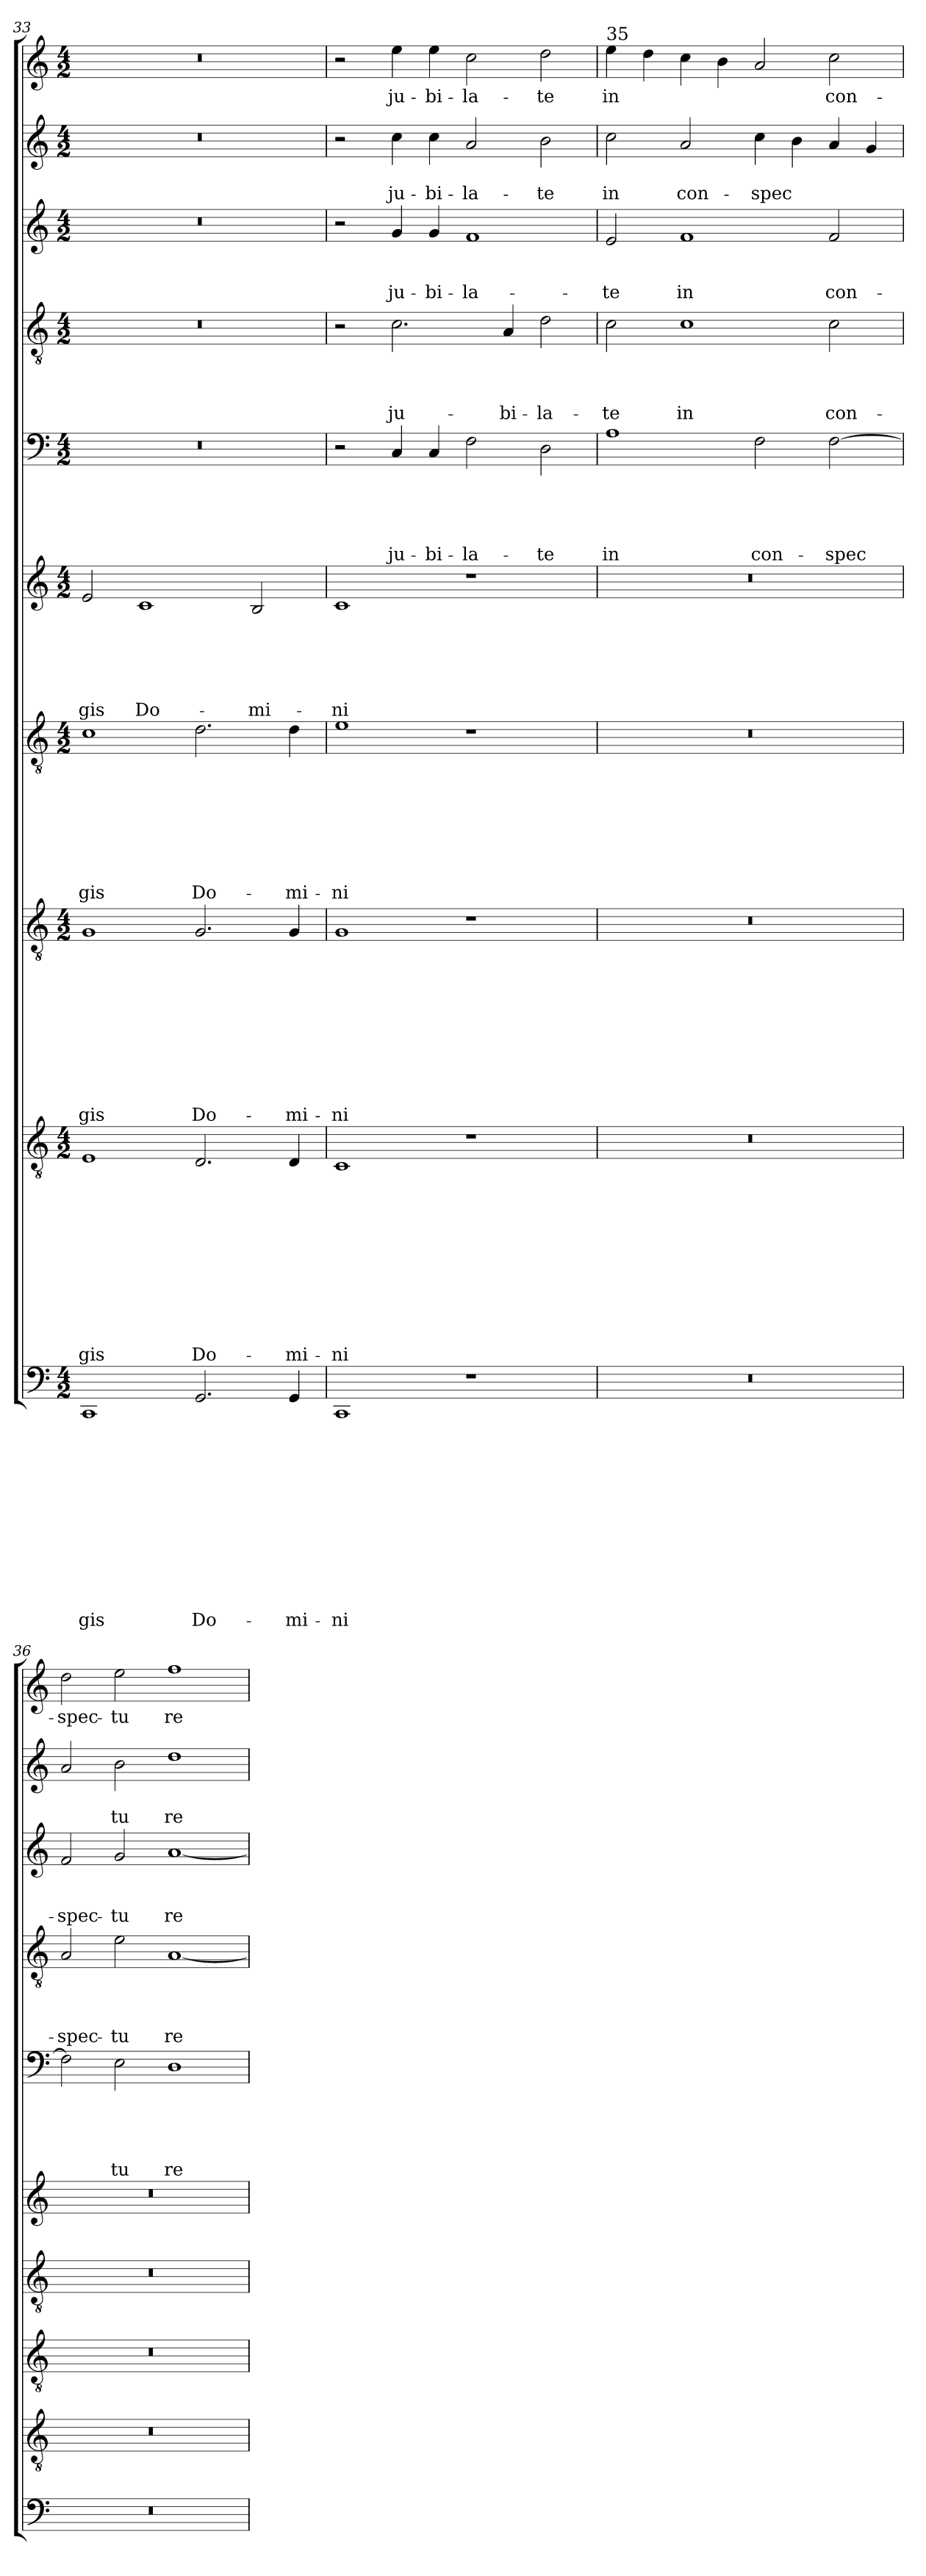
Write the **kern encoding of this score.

**kern	**text	**text	**text	**text	**text	**text	**text	**text	**text	**text	**text	**text	**kern	**text	**text	**text	**text	**text	**text	**text	**text	**text	**text	**text	**kern	**text	**text	**text	**text	**text	**text	**text	**text	**text	**text	**kern	**text	**text	**text	**text	**text	**text	**text	**text	**kern	**text	**text	**text	**text	**text	**text	**kern	**text	**text	**text	**text	**text	**kern	**text	**text	**text	**text	**kern	**text	**text	**text	**kern	**text	**text	**kern	**text
*part10	*part10	*part10	*part10	*part10	*part10	*part10	*part10	*part10	*part10	*part10	*part10	*part10	*part9	*part9	*part9	*part9	*part9	*part9	*part9	*part9	*part9	*part9	*part9	*part9	*part8	*part8	*part8	*part8	*part8	*part8	*part8	*part8	*part8	*part8	*part8	*part7	*part7	*part7	*part7	*part7	*part7	*part7	*part7	*part7	*part6	*part6	*part6	*part6	*part6	*part6	*part6	*part5	*part5	*part5	*part5	*part5	*part5	*part4	*part4	*part4	*part4	*part4	*part3	*part3	*part3	*part3	*part2	*part2	*part2	*part1	*part1
*staff10	*staff10	*staff10	*staff10	*staff10	*staff10	*staff10	*staff10	*staff10	*staff10	*staff10	*staff10	*staff10	*staff9	*staff9	*staff9	*staff9	*staff9	*staff9	*staff9	*staff9	*staff9	*staff9	*staff9	*staff9	*staff8	*staff8	*staff8	*staff8	*staff8	*staff8	*staff8	*staff8	*staff8	*staff8	*staff8	*staff7	*staff7	*staff7	*staff7	*staff7	*staff7	*staff7	*staff7	*staff7	*staff6	*staff6	*staff6	*staff6	*staff6	*staff6	*staff6	*staff5	*staff5	*staff5	*staff5	*staff5	*staff5	*staff4	*staff4	*staff4	*staff4	*staff4	*staff3	*staff3	*staff3	*staff3	*staff2	*staff2	*staff2	*staff1	*staff1
!!LO:PB:g=z
*clefF4	*	*	*	*	*	*	*	*	*	*	*	*	*clefGv2	*	*	*	*	*	*	*	*	*	*	*	*clefGv2	*	*	*	*	*	*	*	*	*	*	*clefGv2	*	*	*	*	*	*	*	*	*clefG2	*	*	*	*	*	*	*clefF4	*	*	*	*	*	*clefGv2	*	*	*	*	*clefG2	*	*	*	*clefG2	*	*	*clefG2	*
*k[]	*	*	*	*	*	*	*	*	*	*	*	*	*k[]	*	*	*	*	*	*	*	*	*	*	*	*k[]	*	*	*	*	*	*	*	*	*	*	*k[]	*	*	*	*	*	*	*	*	*k[]	*	*	*	*	*	*	*k[]	*	*	*	*	*	*k[]	*	*	*	*	*k[]	*	*	*	*k[]	*	*	*k[]	*
*C:	*	*	*	*	*	*	*	*	*	*	*	*	*C:	*	*	*	*	*	*	*	*	*	*	*	*C:	*	*	*	*	*	*	*	*	*	*	*C:	*	*	*	*	*	*	*	*	*C:	*	*	*	*	*	*	*C:	*	*	*	*	*	*C:	*	*	*	*	*C:	*	*	*	*C:	*	*	*C:	*
*M4/2	*	*	*	*	*	*	*	*	*	*	*	*	*M4/2	*	*	*	*	*	*	*	*	*	*	*	*M4/2	*	*	*	*	*	*	*	*	*	*	*M4/2	*	*	*	*	*	*	*	*	*M4/2	*	*	*	*	*	*	*M4/2	*	*	*	*	*	*M4/2	*	*	*	*	*M4/2	*	*	*	*M4/2	*	*	*M4/2	*
=33	=33	=33	=33	=33	=33	=33	=33	=33	=33	=33	=33	=33	=33	=33	=33	=33	=33	=33	=33	=33	=33	=33	=33	=33	=33	=33	=33	=33	=33	=33	=33	=33	=33	=33	=33	=33	=33	=33	=33	=33	=33	=33	=33	=33	=33	=33	=33	=33	=33	=33	=33	=33	=33	=33	=33	=33	=33	=33	=33	=33	=33	=33	=33	=33	=33	=33	=33	=33	=33	=33	=33
!	!	!	!	!	!	!	!	!	!	!	!	!LO:LY:b	!	!	!	!	!	!	!	!	!	!	!	!LO:LY:b	!	!	!	!	!	!	!	!	!	!	!LO:LY:b	!	!	!	!	!	!	!	!	!LO:LY:b	!	!	!	!	!	!	!LO:LY:b	!	!	!	!	!	!	!	!	!	!	!	!	!	!	!	!	!	!	!	!
1CC	.	.	.	.	.	.	.	.	.	.	.	-­gis	1E	.	.	.	.	.	.	.	.	.	.	-­gis	1G	.	.	.	.	.	.	.	.	.	-­gis	1c	.	.	.	.	.	.	.	­gis	2e/	.	.	.	.	.	-­gis	0r	.	.	.	.	.	0r	.	.	.	.	0r	.	.	.	0r	.	.	0r	.
!	!	!	!	!	!	!	!	!	!	!	!	!	!	!	!	!	!	!	!	!	!	!	!	!	!	!	!	!	!	!	!	!	!	!	!	!	!	!	!	!	!	!	!	!	!	!	!	!	!	!	!LO:LY:b	!	!	!	!	!	!	!	!	!	!	!	!	!	!	!	!	!	!	!	!
.	.	.	.	.	.	.	.	.	.	.	.	.	.	.	.	.	.	.	.	.	.	.	.	.	.	.	.	.	.	.	.	.	.	.	.	.	.	.	.	.	.	.	.	.	1c	.	.	.	.	.	Do-	.	.	.	.	.	.	.	.	.	.	.	.	.	.	.	.	.	.	.	.
!	!	!	!	!	!	!	!	!	!	!	!	!LO:LY:b	!	!	!	!	!	!	!	!	!	!	!	!LO:LY:b	!	!	!	!	!	!	!	!	!	!	!LO:LY:b	!	!	!	!	!	!	!	!	!LO:LY:b	!	!	!	!	!	!	!	!	!	!	!	!	!	!	!	!	!	!	!	!	!	!	!	!	!	!	!
2.GG/	.	.	.	.	.	.	.	.	.	.	.	Do-	2.D/	.	.	.	.	.	.	.	.	.	.	Do-	2.G/	.	.	.	.	.	.	.	.	.	Do-	2.d\	.	.	.	.	.	.	.	Do-	.	.	.	.	.	.	.	.	.	.	.	.	.	.	.	.	.	.	.	.	.	.	.	.	.	.	.
!	!	!	!	!	!	!	!	!	!	!	!	!	!	!	!	!	!	!	!	!	!	!	!	!	!	!	!	!	!	!	!	!	!	!	!	!	!	!	!	!	!	!	!	!	!	!	!	!	!	!	!LO:LY:b	!	!	!	!	!	!	!	!	!	!	!	!	!	!	!	!	!	!	!	!
.	.	.	.	.	.	.	.	.	.	.	.	.	.	.	.	.	.	.	.	.	.	.	.	.	.	.	.	.	.	.	.	.	.	.	.	.	.	.	.	.	.	.	.	.	2B/	.	.	.	.	.	-mi-	.	.	.	.	.	.	.	.	.	.	.	.	.	.	.	.	.	.	.	.
!	!	!	!	!	!	!	!	!	!	!	!	!LO:LY:b	!	!	!	!	!	!	!	!	!	!	!	!LO:LY:b	!	!	!	!	!	!	!	!	!	!	!LO:LY:b	!	!	!	!	!	!	!	!	!LO:LY:b	!	!	!	!	!	!	!	!	!	!	!	!	!	!	!	!	!	!	!	!	!	!	!	!	!	!	!
4GG/	.	.	.	.	.	.	.	.	.	.	.	-mi-	4D/	.	.	.	.	.	.	.	.	.	.	-mi-	4G/	.	.	.	.	.	.	.	.	.	-mi-	4d\	.	.	.	.	.	.	.	-mi-	.	.	.	.	.	.	.	.	.	.	.	.	.	.	.	.	.	.	.	.	.	.	.	.	.	.	.
=34	=34	=34	=34	=34	=34	=34	=34	=34	=34	=34	=34	=34	=34	=34	=34	=34	=34	=34	=34	=34	=34	=34	=34	=34	=34	=34	=34	=34	=34	=34	=34	=34	=34	=34	=34	=34	=34	=34	=34	=34	=34	=34	=34	=34	=34	=34	=34	=34	=34	=34	=34	=34	=34	=34	=34	=34	=34	=34	=34	=34	=34	=34	=34	=34	=34	=34	=34	=34	=34	=34	=34
!	!	!	!	!	!	!	!	!	!	!	!	!LO:LY:b	!	!	!	!	!	!	!	!	!	!	!	!LO:LY:b	!	!	!	!	!	!	!	!	!	!	!LO:LY:b	!	!	!	!	!	!	!	!	!LO:LY:b	!	!	!	!	!	!	!LO:LY:b	!	!	!	!	!	!	!	!	!	!	!	!	!	!	!	!	!	!	!	!
1CC	.	.	.	.	.	.	.	.	.	.	.	-ni	1C	.	.	.	.	.	.	.	.	.	.	-ni	1G	.	.	.	.	.	.	.	.	.	-ni	1e	.	.	.	.	.	.	.	-ni	1c	.	.	.	.	.	-ni	2r	.	.	.	.	.	2r	.	.	.	.	2r	.	.	.	2r	.	.	2r	.
!	!	!	!	!	!	!	!	!	!	!	!	!	!	!	!	!	!	!	!	!	!	!	!	!	!	!	!	!	!	!	!	!	!	!	!	!	!	!	!	!	!	!	!	!	!	!	!	!	!	!	!	!	!	!	!	!	!LO:LY:b	!	!	!	!	!LO:LY:b	!	!	!	!LO:LY:b	!	!	!LO:LY:b	!	!LO:LY:b
.	.	.	.	.	.	.	.	.	.	.	.	.	.	.	.	.	.	.	.	.	.	.	.	.	.	.	.	.	.	.	.	.	.	.	.	.	.	.	.	.	.	.	.	.	.	.	.	.	.	.	.	4C/	.	.	.	.	ju-	2.c\	.	.	.	ju-	4g/	.	.	ju-	4cc\	.	ju-	4ee\	ju-
!	!	!	!	!	!	!	!	!	!	!	!	!	!	!	!	!	!	!	!	!	!	!	!	!	!	!	!	!	!	!	!	!	!	!	!	!	!	!	!	!	!	!	!	!	!	!	!	!	!	!	!	!	!	!	!	!	!LO:LY:b	!	!	!	!	!	!	!	!	!LO:LY:b	!	!	!LO:LY:b	!	!LO:LY:b
.	.	.	.	.	.	.	.	.	.	.	.	.	.	.	.	.	.	.	.	.	.	.	.	.	.	.	.	.	.	.	.	.	.	.	.	.	.	.	.	.	.	.	.	.	.	.	.	.	.	.	.	4C/	.	.	.	.	-bi-	.	.	.	.	.	4g/	.	.	-bi-	4cc\	.	-bi-	4ee\	-bi-
!	!	!	!	!	!	!	!	!	!	!	!	!	!	!	!	!	!	!	!	!	!	!	!	!	!	!	!	!	!	!	!	!	!	!	!	!	!	!	!	!	!	!	!	!	!	!	!	!	!	!	!	!	!	!	!	!	!LO:LY:b	!	!	!	!	!	!	!	!	!LO:LY:b	!	!	!LO:LY:b	!	!LO:LY:b
1r	.	.	.	.	.	.	.	.	.	.	.	.	1r	.	.	.	.	.	.	.	.	.	.	.	1r	.	.	.	.	.	.	.	.	.	.	1r	.	.	.	.	.	.	.	.	1r	.	.	.	.	.	.	2F\	.	.	.	.	-la-	.	.	.	.	.	1f	.	.	-la-	2a/	.	-la-	2cc\	-la-
!	!	!	!	!	!	!	!	!	!	!	!	!	!	!	!	!	!	!	!	!	!	!	!	!	!	!	!	!	!	!	!	!	!	!	!	!	!	!	!	!	!	!	!	!	!	!	!	!	!	!	!	!	!	!	!	!	!	!	!	!	!	!LO:LY:b	!	!	!	!	!	!	!	!	!
.	.	.	.	.	.	.	.	.	.	.	.	.	.	.	.	.	.	.	.	.	.	.	.	.	.	.	.	.	.	.	.	.	.	.	.	.	.	.	.	.	.	.	.	.	.	.	.	.	.	.	.	.	.	.	.	.	.	4A/	.	.	.	-bi-	.	.	.	.	.	.	.	.	.
!	!	!	!	!	!	!	!	!	!	!	!	!	!	!	!	!	!	!	!	!	!	!	!	!	!	!	!	!	!	!	!	!	!	!	!	!	!	!	!	!	!	!	!	!	!	!	!	!	!	!	!	!	!	!	!	!	!LO:LY:b	!	!	!	!	!LO:LY:b	!	!	!	!	!	!	!LO:LY:b	!	!LO:LY:b
.	.	.	.	.	.	.	.	.	.	.	.	.	.	.	.	.	.	.	.	.	.	.	.	.	.	.	.	.	.	.	.	.	.	.	.	.	.	.	.	.	.	.	.	.	.	.	.	.	.	.	.	2D\	.	.	.	.	-te	2d\	.	.	.	-la-	.	.	.	.	2b\	.	-te	2dd\	-te
=35	=35	=35	=35	=35	=35	=35	=35	=35	=35	=35	=35	=35	=35	=35	=35	=35	=35	=35	=35	=35	=35	=35	=35	=35	=35	=35	=35	=35	=35	=35	=35	=35	=35	=35	=35	=35	=35	=35	=35	=35	=35	=35	=35	=35	=35	=35	=35	=35	=35	=35	=35	=35	=35	=35	=35	=35	=35	=35	=35	=35	=35	=35	=35	=35	=35	=35	=35	=35	=35	=35	=35
!	!	!	!	!	!	!	!	!	!	!	!	!	!	!	!	!	!	!	!	!	!	!	!	!	!	!	!	!	!	!	!	!	!	!	!	!	!	!	!	!	!	!	!	!	!	!	!	!	!	!	!	!	!	!	!	!	!	!	!	!	!	!	!	!	!	!	!	!	!	!LO:TX:a:t=35	!
!	!	!	!	!	!	!	!	!	!	!	!	!	!	!	!	!	!	!	!	!	!	!	!	!	!	!	!	!	!	!	!	!	!	!	!	!	!	!	!	!	!	!	!	!	!	!	!	!	!	!	!	!	!	!	!	!	!LO:LY:b	!	!	!	!	!LO:LY:b	!	!	!	!LO:LY:b	!	!	!LO:LY:b	!	!LO:LY:b
0r	.	.	.	.	.	.	.	.	.	.	.	.	0r	.	.	.	.	.	.	.	.	.	.	.	0r	.	.	.	.	.	.	.	.	.	.	0r	.	.	.	.	.	.	.	.	0r	.	.	.	.	.	.	1A	.	.	.	.	in	2c\	.	.	.	-te	2e/	.	.	-te	2cc\	.	in	4ee\	in
.	.	.	.	.	.	.	.	.	.	.	.	.	.	.	.	.	.	.	.	.	.	.	.	.	.	.	.	.	.	.	.	.	.	.	.	.	.	.	.	.	.	.	.	.	.	.	.	.	.	.	.	.	.	.	.	.	.	.	.	.	.	.	.	.	.	.	.	.	.	4dd\	.
!	!	!	!	!	!	!	!	!	!	!	!	!	!	!	!	!	!	!	!	!	!	!	!	!	!	!	!	!	!	!	!	!	!	!	!	!	!	!	!	!	!	!	!	!	!	!	!	!	!	!	!	!	!	!	!	!	!	!	!	!	!	!LO:LY:b	!	!	!	!LO:LY:b	!	!	!LO:LY:b	!	!
.	.	.	.	.	.	.	.	.	.	.	.	.	.	.	.	.	.	.	.	.	.	.	.	.	.	.	.	.	.	.	.	.	.	.	.	.	.	.	.	.	.	.	.	.	.	.	.	.	.	.	.	.	.	.	.	.	.	1c	.	.	.	in	1f	.	.	in	2a/	.	con-	4cc\	.
.	.	.	.	.	.	.	.	.	.	.	.	.	.	.	.	.	.	.	.	.	.	.	.	.	.	.	.	.	.	.	.	.	.	.	.	.	.	.	.	.	.	.	.	.	.	.	.	.	.	.	.	.	.	.	.	.	.	.	.	.	.	.	.	.	.	.	.	.	.	4b\	.
!	!	!	!	!	!	!	!	!	!	!	!	!	!	!	!	!	!	!	!	!	!	!	!	!	!	!	!	!	!	!	!	!	!	!	!	!	!	!	!	!	!	!	!	!	!	!	!	!	!	!	!	!	!	!	!	!	!LO:LY:b	!	!	!	!	!	!	!	!	!	!	!	!LO:LY:b	!	!
.	.	.	.	.	.	.	.	.	.	.	.	.	.	.	.	.	.	.	.	.	.	.	.	.	.	.	.	.	.	.	.	.	.	.	.	.	.	.	.	.	.	.	.	.	.	.	.	.	.	.	.	2F\	.	.	.	.	con-	.	.	.	.	.	.	.	.	.	4cc\	.	-spec	2a/	.
.	.	.	.	.	.	.	.	.	.	.	.	.	.	.	.	.	.	.	.	.	.	.	.	.	.	.	.	.	.	.	.	.	.	.	.	.	.	.	.	.	.	.	.	.	.	.	.	.	.	.	.	.	.	.	.	.	.	.	.	.	.	.	.	.	.	.	4b\	.	.	.	.
!	!	!	!	!	!	!	!	!	!	!	!	!	!	!	!	!	!	!	!	!	!	!	!	!	!	!	!	!	!	!	!	!	!	!	!	!	!	!	!	!	!	!	!	!	!	!	!	!	!	!	!	!	!	!	!	!	!LO:LY:b	!	!	!	!	!LO:LY:b	!	!	!	!LO:LY:b	!	!	!LO:LY:b	!	!LO:LY:b
.	.	.	.	.	.	.	.	.	.	.	.	.	.	.	.	.	.	.	.	.	.	.	.	.	.	.	.	.	.	.	.	.	.	.	.	.	.	.	.	.	.	.	.	.	.	.	.	.	.	.	.	[2F\	.	.	.	.	-spec	2c\	.	.	.	con-	2f/	.	.	con-	4a/	.	­	2cc\	con-
.	.	.	.	.	.	.	.	.	.	.	.	.	.	.	.	.	.	.	.	.	.	.	.	.	.	.	.	.	.	.	.	.	.	.	.	.	.	.	.	.	.	.	.	.	.	.	.	.	.	.	.	.	.	.	.	.	.	.	.	.	.	.	.	.	.	.	4g/	.	.	.	.
=36	=36	=36	=36	=36	=36	=36	=36	=36	=36	=36	=36	=36	=36	=36	=36	=36	=36	=36	=36	=36	=36	=36	=36	=36	=36	=36	=36	=36	=36	=36	=36	=36	=36	=36	=36	=36	=36	=36	=36	=36	=36	=36	=36	=36	=36	=36	=36	=36	=36	=36	=36	=36	=36	=36	=36	=36	=36	=36	=36	=36	=36	=36	=36	=36	=36	=36	=36	=36	=36	=36	=36
!	!	!	!	!	!	!	!	!	!	!	!	!	!	!	!	!	!	!	!	!	!	!	!	!	!	!	!	!	!	!	!	!	!	!	!	!	!	!	!	!	!	!	!	!	!	!	!	!	!	!	!	!	!	!	!	!	!LO:LY:b	!	!	!	!	!LO:LY:b	!	!	!	!LO:LY:b	!	!	!LO:LY:b	!	!LO:LY:b
0r	.	.	.	.	.	.	.	.	.	.	.	.	0r	.	.	.	.	.	.	.	.	.	.	.	0r	.	.	.	.	.	.	.	.	.	.	0r	.	.	.	.	.	.	.	.	0r	.	.	.	.	.	.	2F\]	.	.	.	.	­	2A/	.	.	.	-spec-	2f/	.	.	-spec-	2a/	.	­	2dd\	-spec-
!	!	!	!	!	!	!	!	!	!	!	!	!	!	!	!	!	!	!	!	!	!	!	!	!	!	!	!	!	!	!	!	!	!	!	!	!	!	!	!	!	!	!	!	!	!	!	!	!	!	!	!	!	!	!	!	!	!LO:LY:b	!	!	!	!	!LO:LY:b	!	!	!	!LO:LY:b	!	!	!LO:LY:b	!	!LO:LY:b
.	.	.	.	.	.	.	.	.	.	.	.	.	.	.	.	.	.	.	.	.	.	.	.	.	.	.	.	.	.	.	.	.	.	.	.	.	.	.	.	.	.	.	.	.	.	.	.	.	.	.	.	2E\	.	.	.	.	tu	2e\	.	.	.	-tu	2g/	.	.	-tu	2b\	.	tu	2ee\	-tu
!	!	!	!	!	!	!	!	!	!	!	!	!	!	!	!	!	!	!	!	!	!	!	!	!	!	!	!	!	!	!	!	!	!	!	!	!	!	!	!	!	!	!	!	!	!	!	!	!	!	!	!	!	!	!	!	!	!LO:LY:b	!	!	!	!	!LO:LY:b	!	!	!	!LO:LY:b	!	!	!LO:LY:b	!	!LO:LY:b
.	.	.	.	.	.	.	.	.	.	.	.	.	.	.	.	.	.	.	.	.	.	.	.	.	.	.	.	.	.	.	.	.	.	.	.	.	.	.	.	.	.	.	.	.	.	.	.	.	.	.	.	1D	.	.	.	.	re-	[1A	.	.	.	re	[1a	.	.	re	1dd	.	re-	1ff	re-
=	=	=	=	=	=	=	=	=	=	=	=	=	=	=	=	=	=	=	=	=	=	=	=	=	=	=	=	=	=	=	=	=	=	=	=	=	=	=	=	=	=	=	=	=	=	=	=	=	=	=	=	=	=	=	=	=	=	=	=	=	=	=	=	=	=	=	=	=	=	=	=
*-	*-	*-	*-	*-	*-	*-	*-	*-	*-	*-	*-	*-	*-	*-	*-	*-	*-	*-	*-	*-	*-	*-	*-	*-	*-	*-	*-	*-	*-	*-	*-	*-	*-	*-	*-	*-	*-	*-	*-	*-	*-	*-	*-	*-	*-	*-	*-	*-	*-	*-	*-	*-	*-	*-	*-	*-	*-	*-	*-	*-	*-	*-	*-	*-	*-	*-	*-	*-	*-	*-	*-
